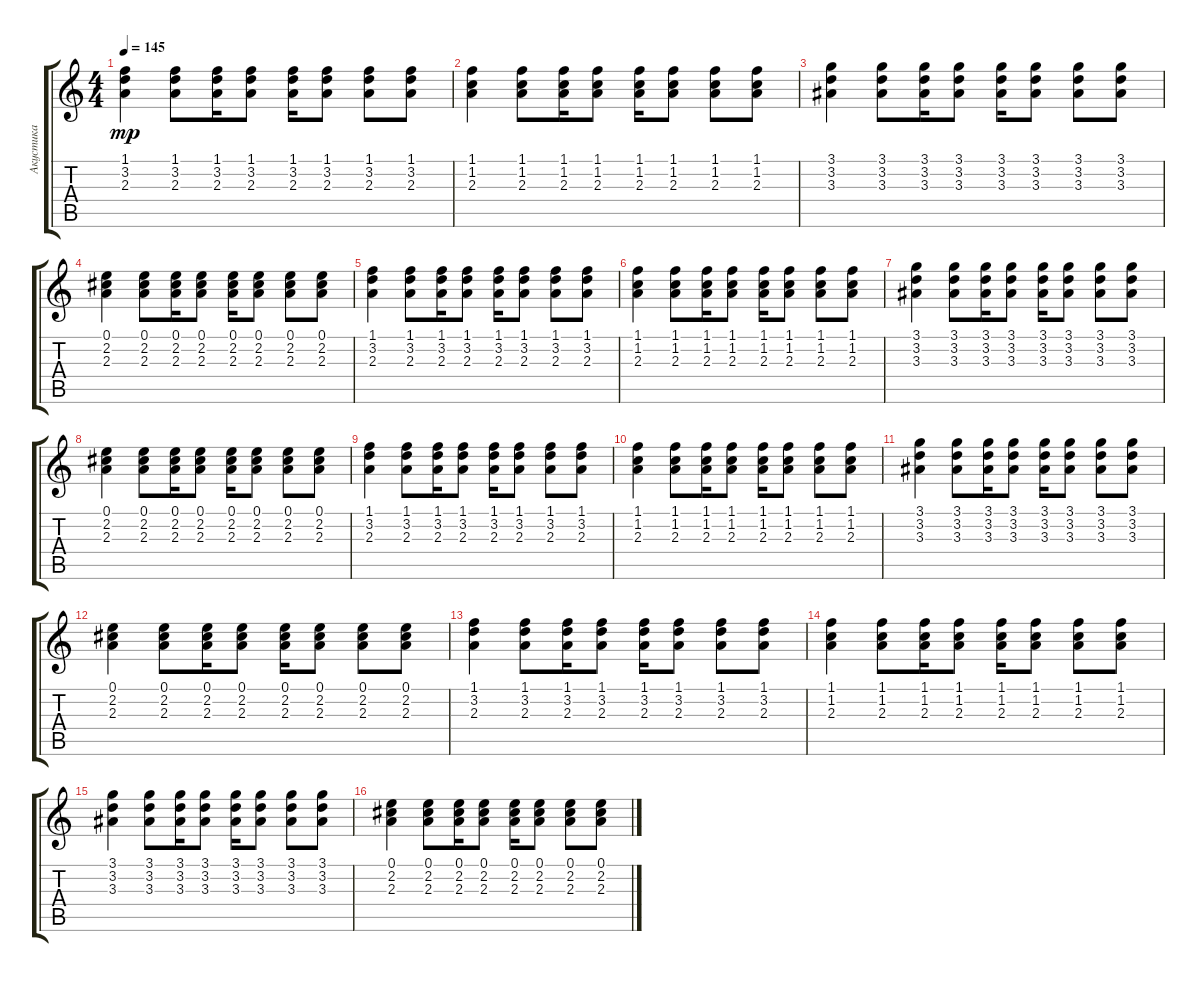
\track ("Акустика" "Акустика") {instrument acousticguitarnylon}
\staff {score tabs}
\tuning (E4 B3 G3 D3 A2 E2) {hide}
\ts (4 4)
\tempo 145
\clef g2
\ks c
(1.1 3.2 2.3).4{dy mp} (1.1 3.2 2.3).8 (1.1 3.2 2.3).16 (1.1 3.2 2.3).8 (1.1 3.2 2.3).16 (1.1 3.2 2.3).8 (1.1 3.2 2.3).8 (1.1 3.2 2.3).8 |
(1.1 1.2 2.3).4 (1.1 1.2 2.3).8 (1.1 1.2 2.3).16 (1.1 1.2 2.3).8 (1.1 1.2 2.3).16 (1.1 1.2 2.3).8 (1.1 1.2 2.3).8 (1.1 1.2 2.3).8 |
(3.1 3.2 3.3).4 (3.1 3.2 3.3).8 (3.1 3.2 3.3).16 (3.1 3.2 3.3).8 (3.1 3.2 3.3).16 (3.1 3.2 3.3).8 (3.1 3.2 3.3).8 (3.1 3.2 3.3).8 |
(0.1 2.2 2.3).4 (0.1 2.2 2.3).8 (0.1 2.2 2.3).16 (0.1 2.2 2.3).8 (0.1 2.2 2.3).16 (0.1 2.2 2.3).8 (0.1 2.2 2.3).8 (0.1 2.2 2.3).8 |
(1.1 3.2 2.3).4 (1.1 3.2 2.3).8 (1.1 3.2 2.3).16 (1.1 3.2 2.3).8 (1.1 3.2 2.3).16 (1.1 3.2 2.3).8 (1.1 3.2 2.3).8 (1.1 3.2 2.3).8 |
(1.1 1.2 2.3).4 (1.1 1.2 2.3).8 (1.1 1.2 2.3).16 (1.1 1.2 2.3).8 (1.1 1.2 2.3).16 (1.1 1.2 2.3).8 (1.1 1.2 2.3).8 (1.1 1.2 2.3).8 |
(3.1 3.2 3.3).4 (3.1 3.2 3.3).8 (3.1 3.2 3.3).16 (3.1 3.2 3.3).8 (3.1 3.2 3.3).16 (3.1 3.2 3.3).8 (3.1 3.2 3.3).8 (3.1 3.2 3.3).8 |
(0.1 2.2 2.3).4 (0.1 2.2 2.3).8 (0.1 2.2 2.3).16 (0.1 2.2 2.3).8 (0.1 2.2 2.3).16 (0.1 2.2 2.3).8 (0.1 2.2 2.3).8 (0.1 2.2 2.3).8 |
(1.1 3.2 2.3).4 (1.1 3.2 2.3).8 (1.1 3.2 2.3).16 (1.1 3.2 2.3).8 (1.1 3.2 2.3).16 (1.1 3.2 2.3).8 (1.1 3.2 2.3).8 (1.1 3.2 2.3).8 |
(1.1 1.2 2.3).4 (1.1 1.2 2.3).8 (1.1 1.2 2.3).16 (1.1 1.2 2.3).8 (1.1 1.2 2.3).16 (1.1 1.2 2.3).8 (1.1 1.2 2.3).8 (1.1 1.2 2.3).8 |
(3.1 3.2 3.3).4 (3.1 3.2 3.3).8 (3.1 3.2 3.3).16 (3.1 3.2 3.3).8 (3.1 3.2 3.3).16 (3.1 3.2 3.3).8 (3.1 3.2 3.3).8 (3.1 3.2 3.3).8 |
(0.1 2.2 2.3).4 (0.1 2.2 2.3).8 (0.1 2.2 2.3).16 (0.1 2.2 2.3).8 (0.1 2.2 2.3).16 (0.1 2.2 2.3).8 (0.1 2.2 2.3).8 (0.1 2.2 2.3).8 |
(1.1 3.2 2.3).4 (1.1 3.2 2.3).8 (1.1 3.2 2.3).16 (1.1 3.2 2.3).8 (1.1 3.2 2.3).16 (1.1 3.2 2.3).8 (1.1 3.2 2.3).8 (1.1 3.2 2.3).8 |
(1.1 1.2 2.3).4 (1.1 1.2 2.3).8 (1.1 1.2 2.3).16 (1.1 1.2 2.3).8 (1.1 1.2 2.3).16 (1.1 1.2 2.3).8 (1.1 1.2 2.3).8 (1.1 1.2 2.3).8 |
(3.1 3.2 3.3).4 (3.1 3.2 3.3).8 (3.1 3.2 3.3).16 (3.1 3.2 3.3).8 (3.1 3.2 3.3).16 (3.1 3.2 3.3).8 (3.1 3.2 3.3).8 (3.1 3.2 3.3).8 |
(0.1 2.2 2.3).4 (0.1 2.2 2.3).8 (0.1 2.2 2.3).16 (0.1 2.2 2.3).8 (0.1 2.2 2.3).16 (0.1 2.2 2.3).8 (0.1 2.2 2.3).8 (0.1 2.2 2.3).8
